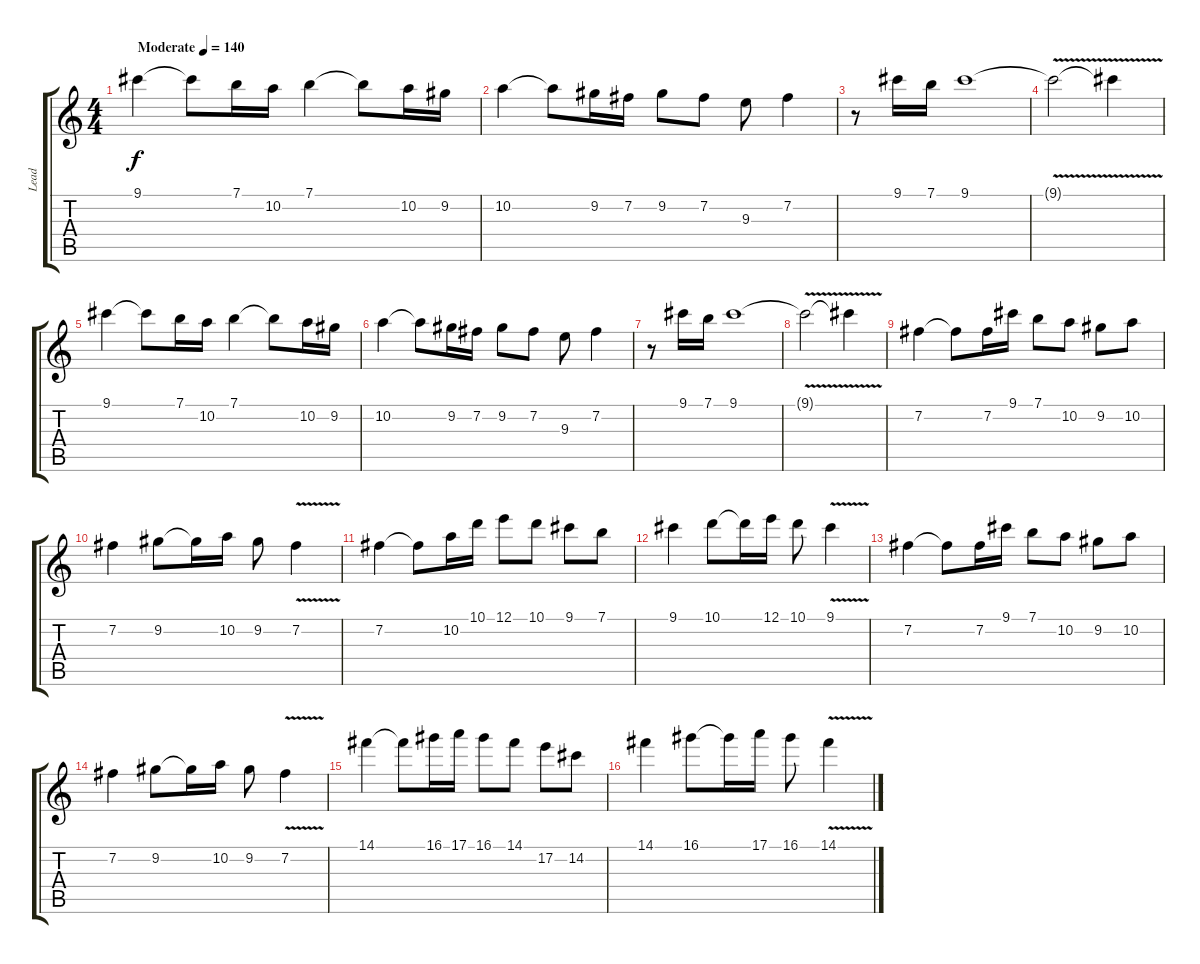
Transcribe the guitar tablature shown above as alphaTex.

\track ("Lead" "Lead") {instrument overdrivenguitar}
\staff {score tabs}
\tuning (E4 B3 G3 D3 A2 D2) {hide}
\ts (4 4)
\tempo (140 "Moderate")
\clef g2
\ks c
9.1.4{dy f instrument overdrivenguitar} 9.1{t}.8 7.1.16 10.2.16 7.1.4 7.1{t}.8 10.2.16 9.2.16 |
10.2.4 10.2{t}.8 9.2.16 7.2.16 9.2.8 7.2.8 9.3.8 7.2.4 |
r.8 9.1.16 7.1.16 9.1.1 |
9.1{v t}.2 9.1{t}.4 |
9.1.4 9.1{t}.8 7.1.16 10.2.16 7.1.4 7.1{t}.8 10.2.16 9.2.16 |
10.2.4 10.2{t}.8 9.2.16 7.2.16 9.2.8 7.2.8 9.3.8 7.2.4 |
r.8 9.1.16 7.1.16 9.1.1 |
9.1{v t}.2 9.1{t}.4 |
7.2.4 7.2{t}.8 7.2.16 9.1.16 7.1.8 10.2.8 9.2.8 10.2.8 |
7.2.4 9.2.8 9.2{t}.16 10.2.16 9.2.8 7.2{v}.4 |
7.2.4 7.2{t}.8 10.2.16 10.1.16 12.1.8 10.1.8 9.1.8 7.1.8 |
9.1.4 10.1.8 10.1{t}.16 12.1.16 10.1.8 9.1{v}.4 |
7.2.4 7.2{t}.8 7.2.16 9.1.16 7.1.8 10.2.8 9.2.8 10.2.8 |
7.2.4 9.2.8 9.2{t}.16 10.2.16 9.2.8 7.2{v}.4 |
14.1.4 14.1{t}.8 16.1.16 17.1.16 16.1.8 14.1.8 17.2.8 14.2.8 |
14.1.4 16.1.8 16.1{t}.16 17.1.16 16.1.8 14.1{v}.4
